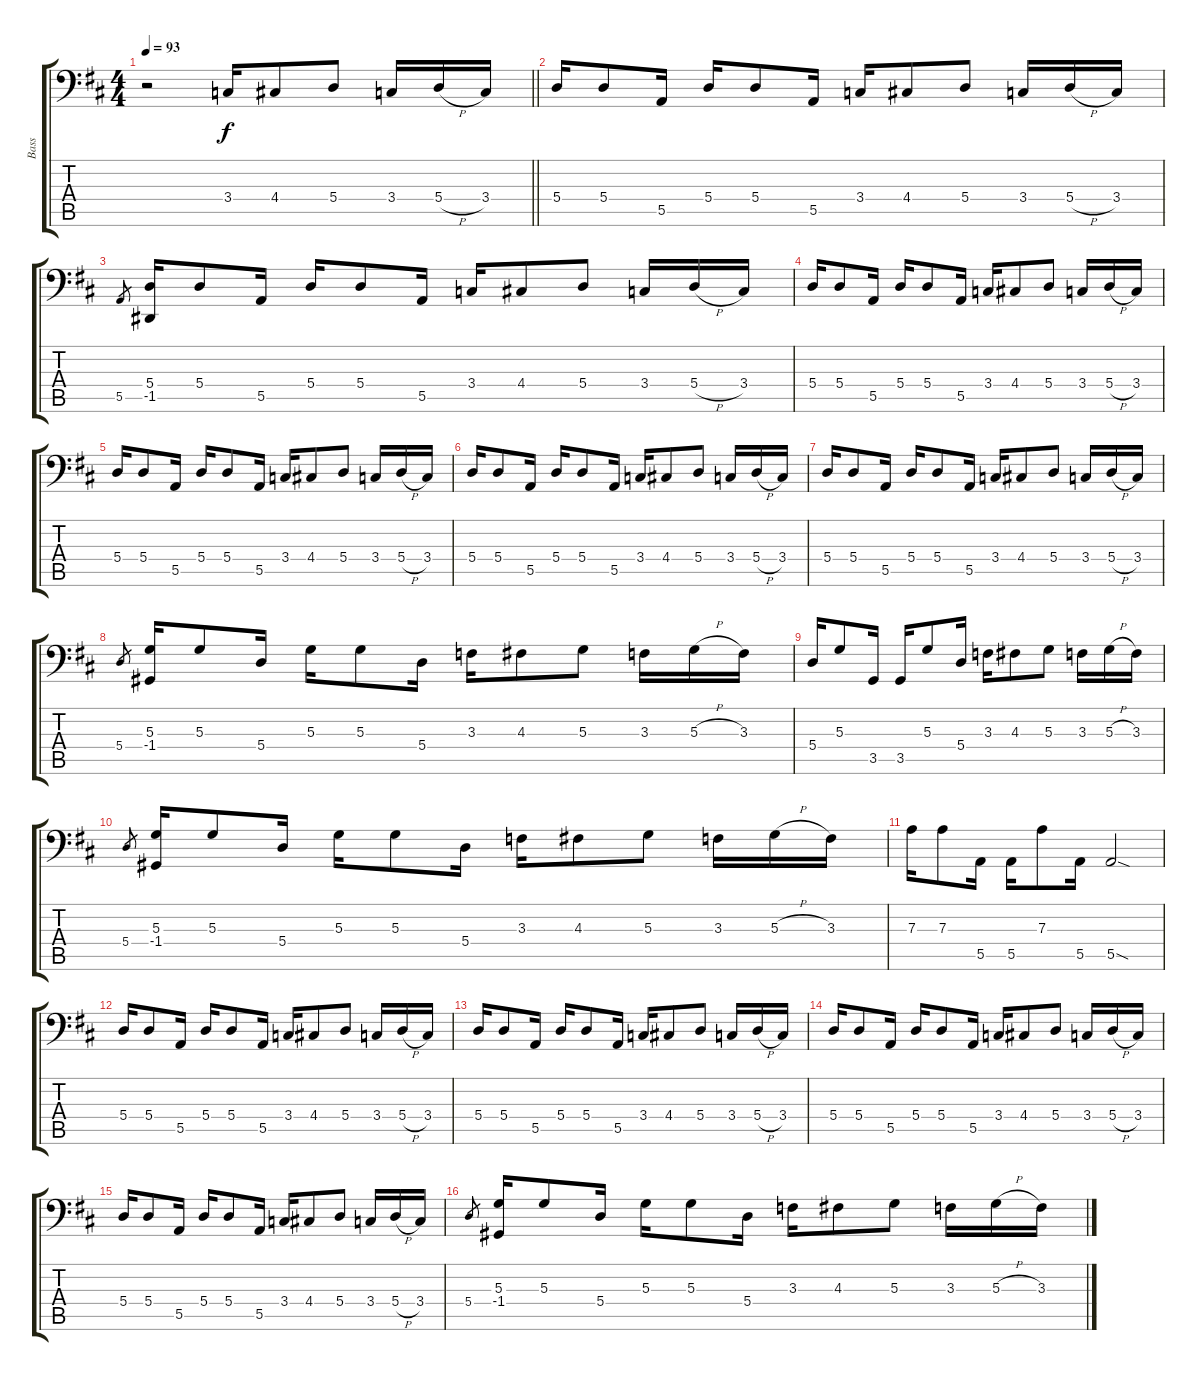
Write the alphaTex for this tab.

\track ("Bass" "Bass") {instrument electricbassfinger}
\staff {score tabs}
\tuning (C3 G2 D2 A1 E1 B0) {hide}
\ts (4 4)
\tempo 93
\clef f4
\barLineRight lightlight
\ks d
r.2{dy f instrument electricbassfinger} 3.4.16 4.4.8 5.4.8 3.4.16 5.4{h}.16 3.4.16 |
5.4.16 5.4.8 5.5.16 5.4.16 5.4.8 5.5.16 3.4.16 4.4.8 5.4.8 3.4.16 5.4{h}.16 3.4.16 |
5.5.8{gr} (5.4 -1.5).16 5.4.8 5.5.16 5.4.16 5.4.8 5.5.16 3.4.16 4.4.8 5.4.8 3.4.16 5.4{h}.16 3.4.16 |
5.4.16 5.4.8 5.5.16 5.4.16 5.4.8 5.5.16 3.4.16 4.4.8 5.4.8 3.4.16 5.4{h}.16 3.4.16 |
5.4.16 5.4.8 5.5.16 5.4.16 5.4.8 5.5.16 3.4.16 4.4.8 5.4.8 3.4.16 5.4{h}.16 3.4.16 |
5.4.16 5.4.8 5.5.16 5.4.16 5.4.8 5.5.16 3.4.16 4.4.8 5.4.8 3.4.16 5.4{h}.16 3.4.16 |
5.4.16 5.4.8 5.5.16 5.4.16 5.4.8 5.5.16 3.4.16 4.4.8 5.4.8 3.4.16 5.4{h}.16 3.4.16 |
5.4.8{gr} (5.3 -1.4).16 5.3.8 5.4.16 5.3.16 5.3.8 5.4.16 3.3.16 4.3.8 5.3.8 3.3.16 5.3{h}.16 3.3.16 |
5.4.16 5.3.8 3.5.16 3.5.16 5.3.8 5.4.16 3.3.16 4.3.8 5.3.8 3.3.16 5.3{h}.16 3.3.16 |
5.4.8{gr} (5.3 -1.4).16 5.3.8 5.4.16 5.3.16 5.3.8 5.4.16 3.3.16 4.3.8 5.3.8 3.3.16 5.3{h}.16 3.3.16 |
7.3.16 7.3.8 5.5.16 5.5.16 7.3.8 5.5.16 5.5{sod}.2 |
5.4.16 5.4.8 5.5.16 5.4.16 5.4.8 5.5.16 3.4.16 4.4.8 5.4.8 3.4.16 5.4{h}.16 3.4.16 |
5.4.16 5.4.8 5.5.16 5.4.16 5.4.8 5.5.16 3.4.16 4.4.8 5.4.8 3.4.16 5.4{h}.16 3.4.16 |
5.4.16 5.4.8 5.5.16 5.4.16 5.4.8 5.5.16 3.4.16 4.4.8 5.4.8 3.4.16 5.4{h}.16 3.4.16 |
5.4.16 5.4.8 5.5.16 5.4.16 5.4.8 5.5.16 3.4.16 4.4.8 5.4.8 3.4.16 5.4{h}.16 3.4.16 |
5.4.8{gr} (5.3 -1.4).16 5.3.8 5.4.16 5.3.16 5.3.8 5.4.16 3.3.16 4.3.8 5.3.8 3.3.16 5.3{h}.16 3.3.16
